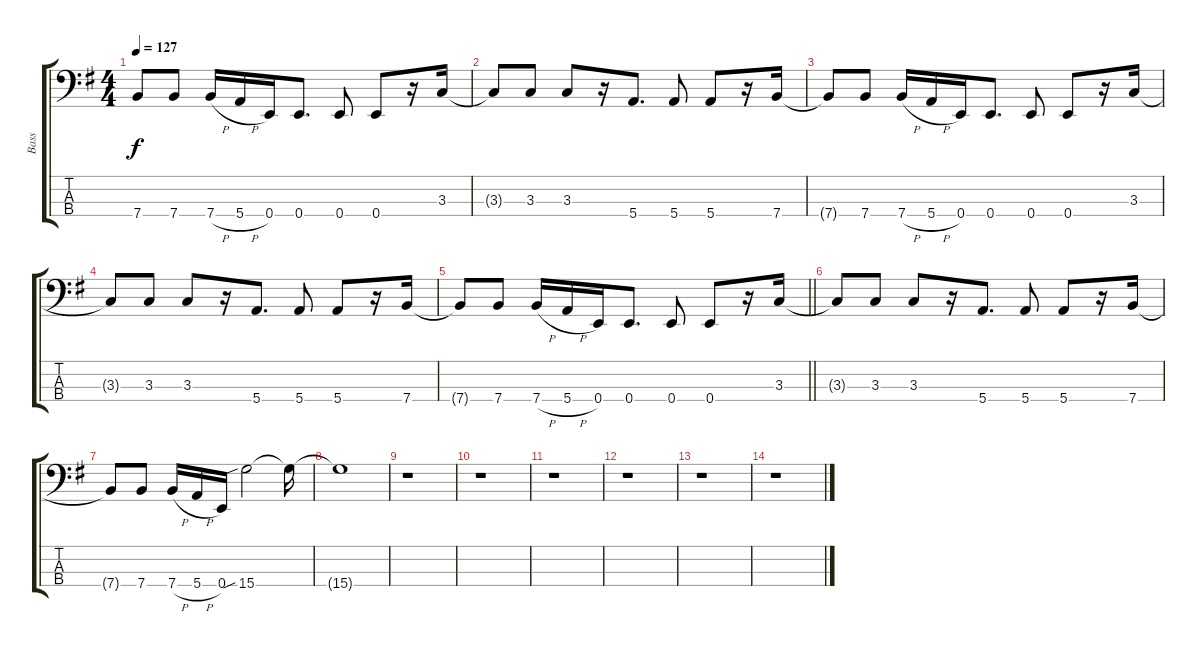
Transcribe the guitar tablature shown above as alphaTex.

\track ("Bass" "Bass") {instrument electricbassfinger}
\staff {score tabs}
\tuning (G2 D2 A1 E1) {hide}
\ts (4 4)
\tempo 127
\clef f4
\ks g
7.4{t}.8{dy f} 7.4.8 7.4{h}.16 5.4{h}.16 0.4.16 0.4.8{d} 0.4.8 0.4.8 r.16 3.3.16 |
3.3{t}.8 3.3.8 3.3.8 r.16 5.4.8{d} 5.4.8 5.4.8 r.16 7.4.16 |
7.4{t}.8 7.4.8 7.4{h}.16 5.4{h}.16 0.4.16 0.4.8{d} 0.4.8 0.4.8 r.16 3.3.16 |
3.3{t}.8 3.3.8 3.3.8 r.16 5.4.8{d} 5.4.8 5.4.8 r.16 7.4.16 |
\barLineRight lightlight
7.4{t}.8 7.4.8 7.4{h}.16 5.4{h}.16 0.4.16 0.4.8{d} 0.4.8 0.4.8 r.16 3.3.16 |
3.3{t}.8 3.3.8 3.3.8 r.16 5.4.8{d} 5.4.8 5.4.8 r.16 7.4.16 |
7.4{t}.8 7.4.8 7.4{h}.16 5.4{h}.16 0.4.16 15.4{sib}.2 15.4{t}.16 |
15.4{t}.1 |
r.1 |
r.1 |
r.1 |
r.1 |
r.1 |
r.1
